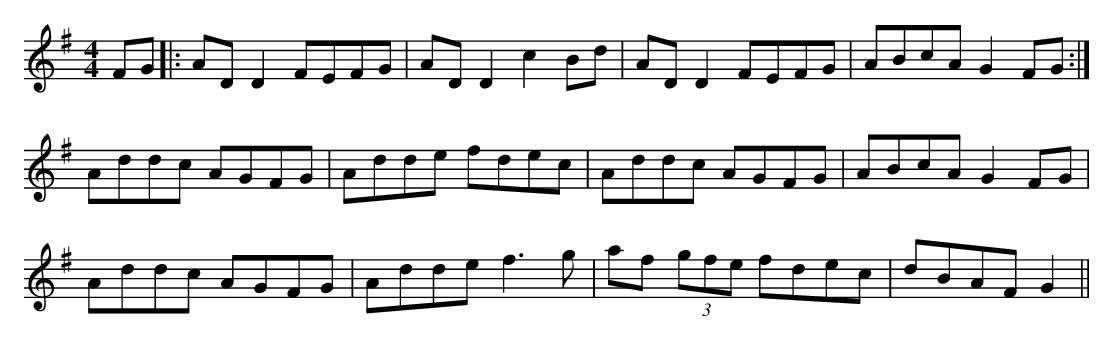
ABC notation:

X:1
M:4/4
K:Dmix
FG|:AD D2 FEFG|AD D2 c2 Bd|AD D2 FEFG|ABcA G2 FG:|
Addc AGFG|Adde fdec|Addc AGFG|ABcA G2 FG|
Addc AGFG|Adde f3g|af (3gfe fdec|dBAF G2||
